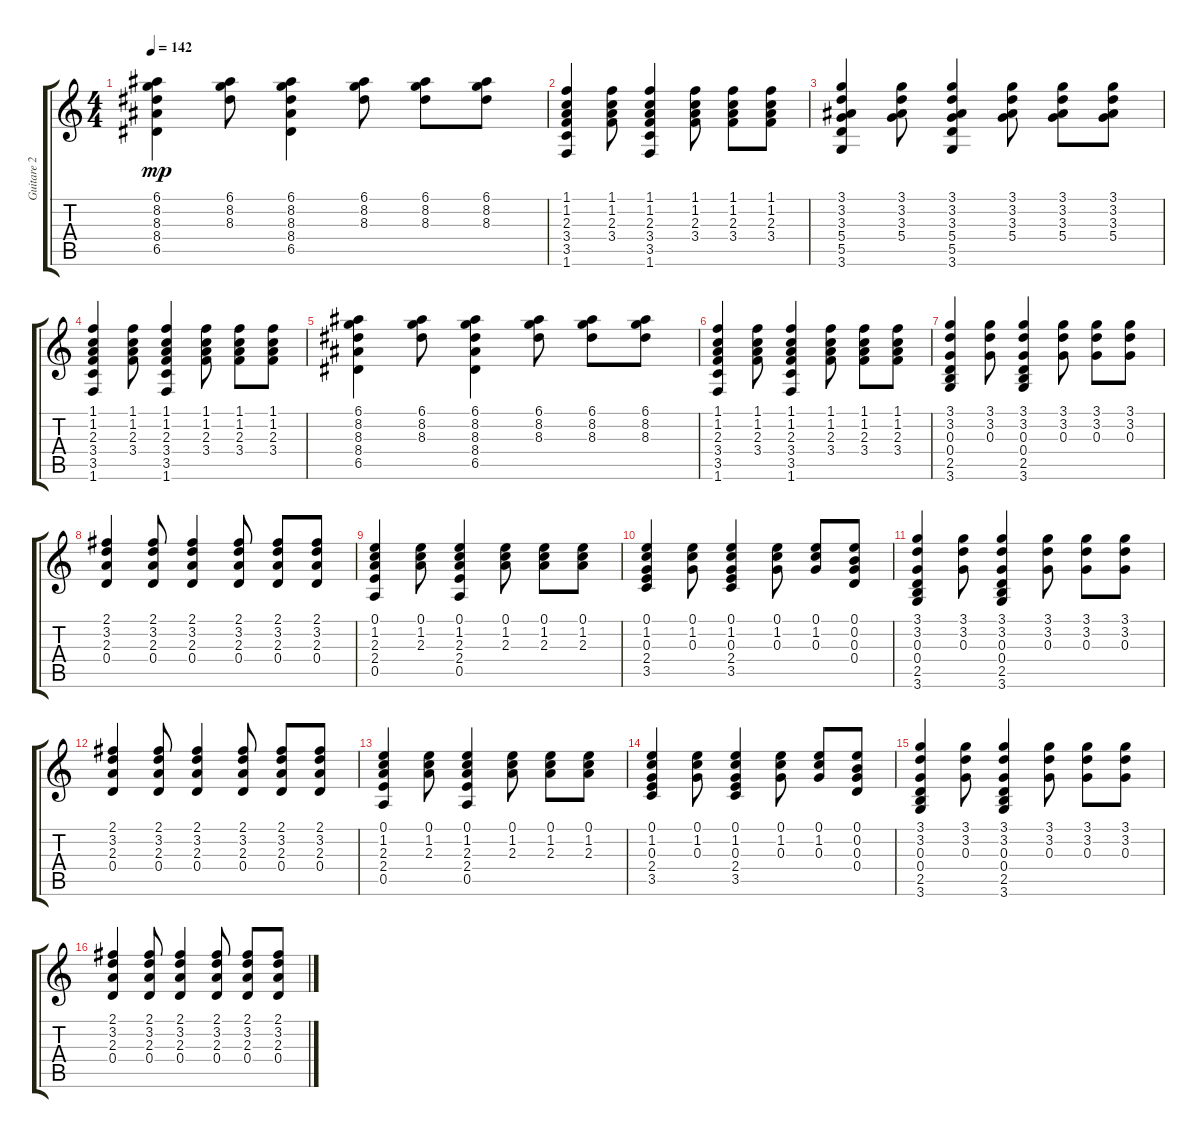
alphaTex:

\track ("Guitare 2" "Guitare 2") {instrument acousticguitarsteel}
\staff {score tabs}
\tuning (E4 B3 G3 D3 A2 E2) {hide}
\ts (4 4)
\tempo 142
\clef g2
\ks c
(6.1 8.2 8.3 8.4 6.5).4{dy mp} (6.1 8.2 8.3).8 (6.1 8.2 8.3 8.4 6.5).4 (6.1 8.2 8.3).8 (6.1 8.2 8.3).8 (6.1 8.2 8.3).8 |
(1.1 1.2 2.3 3.4 3.5 1.6).4 (1.1 1.2 2.3 3.4).8 (1.1 1.2 2.3 3.4 3.5 1.6).4 (1.1 1.2 2.3 3.4).8 (1.1 1.2 2.3 3.4).8 (1.1 1.2 2.3 3.4).8 |
(3.1 3.2 3.3 5.4 5.5 3.6).4 (3.1 3.2 3.3 5.4).8 (3.1 3.2 3.3 5.4 5.5 3.6).4 (3.1 3.2 3.3 5.4).8 (3.1 3.2 3.3 5.4).8 (3.1 3.2 3.3 5.4).8 |
(1.1 1.2 2.3 3.4 3.5 1.6).4 (1.1 1.2 2.3 3.4).8 (1.1 1.2 2.3 3.4 3.5 1.6).4 (1.1 1.2 2.3 3.4).8 (1.1 1.2 2.3 3.4).8 (1.1 1.2 2.3 3.4).8 |
(6.1 8.2 8.3 8.4 6.5).4 (6.1 8.2 8.3).8 (6.1 8.2 8.3 8.4 6.5).4 (6.1 8.2 8.3).8 (6.1 8.2 8.3).8 (6.1 8.2 8.3).8 |
(1.1 1.2 2.3 3.4 3.5 1.6).4 (1.1 1.2 2.3 3.4).8 (1.1 1.2 2.3 3.4 3.5 1.6).4 (1.1 1.2 2.3 3.4).8 (1.1 1.2 2.3 3.4).8 (1.1 1.2 2.3 3.4).8 |
(3.1 3.2 0.3 0.4 2.5 3.6).4 (3.1 3.2 0.3).8 (3.1 3.2 0.3 0.4 2.5 3.6).4 (3.1 3.2 0.3).8 (3.1 3.2 0.3).8 (3.1 3.2 0.3).8 |
(2.1 3.2 2.3 0.4).4 (2.1 3.2 2.3 0.4).8 (2.1 3.2 2.3 0.4).4 (2.1 3.2 2.3 0.4).8 (2.1 3.2 2.3 0.4).8 (2.1 3.2 2.3 0.4).8 |
(0.1 1.2 2.3 2.4 0.5).4 (0.1 1.2 2.3).8 (0.1 1.2 2.3 2.4 0.5).4 (0.1 1.2 2.3).8 (0.1 1.2 2.3).8 (0.1 1.2 2.3).8 |
(0.1 1.2 0.3 2.4 3.5).4 (0.1 1.2 0.3).8 (0.1 1.2 0.3 2.4 3.5).4 (0.1 1.2 0.3).8 (0.1 1.2 0.3).8 (0.1 0.2 0.3 0.4).8 |
(3.1 3.2 0.3 0.4 2.5 3.6).4 (3.1 3.2 0.3).8 (3.1 3.2 0.3 0.4 2.5 3.6).4 (3.1 3.2 0.3).8 (3.1 3.2 0.3).8 (3.1 3.2 0.3).8 |
(2.1 3.2 2.3 0.4).4 (2.1 3.2 2.3 0.4).8 (2.1 3.2 2.3 0.4).4 (2.1 3.2 2.3 0.4).8 (2.1 3.2 2.3 0.4).8 (2.1 3.2 2.3 0.4).8 |
(0.1 1.2 2.3 2.4 0.5).4 (0.1 1.2 2.3).8 (0.1 1.2 2.3 2.4 0.5).4 (0.1 1.2 2.3).8 (0.1 1.2 2.3).8 (0.1 1.2 2.3).8 |
(0.1 1.2 0.3 2.4 3.5).4 (0.1 1.2 0.3).8 (0.1 1.2 0.3 2.4 3.5).4 (0.1 1.2 0.3).8 (0.1 1.2 0.3).8 (0.1 0.2 0.3 0.4).8 |
(3.1 3.2 0.3 0.4 2.5 3.6).4 (3.1 3.2 0.3).8 (3.1 3.2 0.3 0.4 2.5 3.6).4 (3.1 3.2 0.3).8 (3.1 3.2 0.3).8 (3.1 3.2 0.3).8 |
(2.1 3.2 2.3 0.4).4 (2.1 3.2 2.3 0.4).8 (2.1 3.2 2.3 0.4).4 (2.1 3.2 2.3 0.4).8 (2.1 3.2 2.3 0.4).8 (2.1 3.2 2.3 0.4).8
